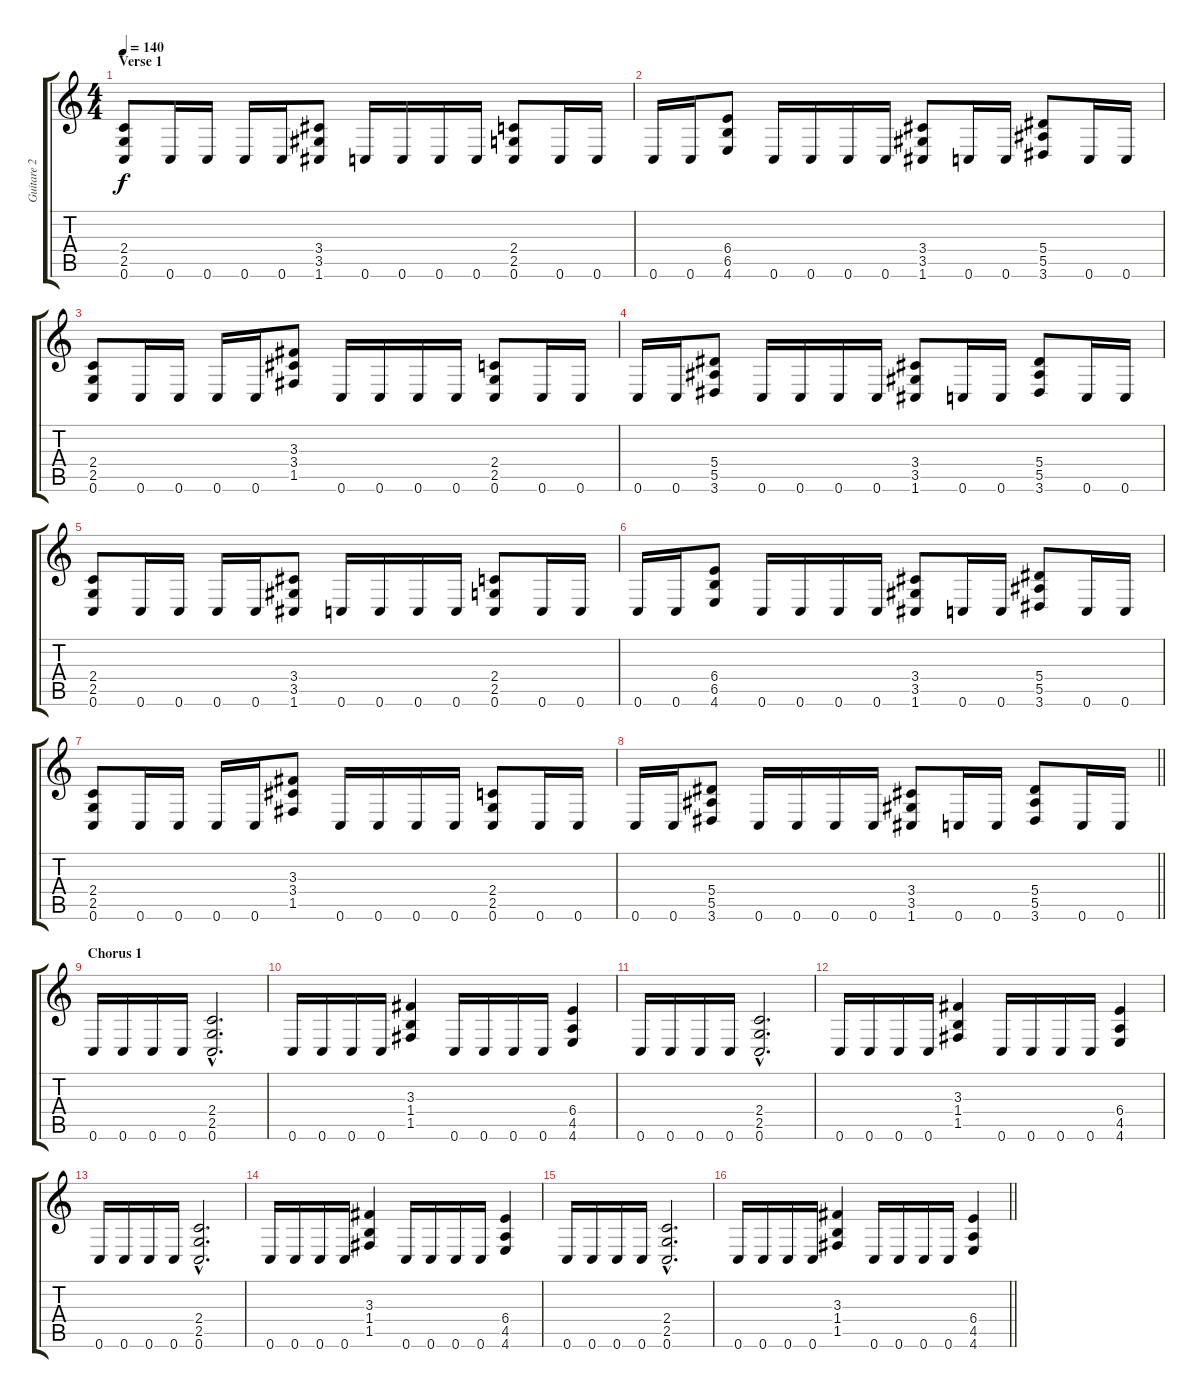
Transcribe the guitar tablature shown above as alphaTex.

\track ("Guitare 2" "Guitare 2") {instrument overdrivenguitar}
\staff {score tabs}
\tuning (C4 G3 Eb3 Bb2 F2 C2) {hide}
\ts (4 4)
\section ("" "Verse 1")
\tempo 140
\clef g2
\ks c
(2.4 2.5 0.6).8{dy f} 0.6.16 0.6.16 0.6.16 0.6.16 (3.4 3.5 1.6).8 0.6.16 0.6.16 0.6.16 0.6.16 (2.4 2.5 0.6).8 0.6.16 0.6.16 |
0.6.16 0.6.16 (6.4 6.5 4.6).8 0.6.16 0.6.16 0.6.16 0.6.16 (3.4 3.5 1.6).8 0.6.16 0.6.16 (5.4 5.5 3.6).8 0.6.16 0.6.16 |
(2.4 2.5 0.6).8 0.6.16 0.6.16 0.6.16 0.6.16 (3.3 3.4 1.5).8 0.6.16 0.6.16 0.6.16 0.6.16 (2.4 2.5 0.6).8 0.6.16 0.6.16 |
0.6.16 0.6.16 (5.4 5.5 3.6).8 0.6.16 0.6.16 0.6.16 0.6.16 (3.4 3.5 1.6).8 0.6.16 0.6.16 (5.4 5.5 3.6).8 0.6.16 0.6.16 |
(2.4 2.5 0.6).8 0.6.16 0.6.16 0.6.16 0.6.16 (3.4 3.5 1.6).8 0.6.16 0.6.16 0.6.16 0.6.16 (2.4 2.5 0.6).8 0.6.16 0.6.16 |
0.6.16 0.6.16 (6.4 6.5 4.6).8 0.6.16 0.6.16 0.6.16 0.6.16 (3.4 3.5 1.6).8 0.6.16 0.6.16 (5.4 5.5 3.6).8 0.6.16 0.6.16 |
(2.4 2.5 0.6).8 0.6.16 0.6.16 0.6.16 0.6.16 (3.3 3.4 1.5).8 0.6.16 0.6.16 0.6.16 0.6.16 (2.4 2.5 0.6).8 0.6.16 0.6.16 |
\barLineRight lightlight
0.6.16 0.6.16 (5.4 5.5 3.6).8 0.6.16 0.6.16 0.6.16 0.6.16 (3.4 3.5 1.6).8 0.6.16 0.6.16 (5.4 5.5 3.6).8 0.6.16 0.6.16 |
\section ("" "Chorus 1")
0.6.16 0.6.16 0.6.16 0.6.16 (2.4{hac} 2.5{hac} 0.6{hac}).2{d} |
0.6.16 0.6.16 0.6.16 0.6.16 (3.3 1.4 1.5).4 0.6.16 0.6.16 0.6.16 0.6.16 (6.4 4.5 4.6).4 |
0.6.16 0.6.16 0.6.16 0.6.16 (2.4{hac} 2.5{hac} 0.6{hac}).2{d} |
0.6.16 0.6.16 0.6.16 0.6.16 (3.3 1.4 1.5).4 0.6.16 0.6.16 0.6.16 0.6.16 (6.4 4.5 4.6).4 |
0.6.16 0.6.16 0.6.16 0.6.16 (2.4{hac} 2.5{hac} 0.6{hac}).2{d} |
0.6.16 0.6.16 0.6.16 0.6.16 (3.3 1.4 1.5).4 0.6.16 0.6.16 0.6.16 0.6.16 (6.4 4.5 4.6).4 |
0.6.16 0.6.16 0.6.16 0.6.16 (2.4{hac} 2.5{hac} 0.6{hac}).2{d} |
\barLineRight lightlight
0.6.16 0.6.16 0.6.16 0.6.16 (3.3 1.4 1.5).4 0.6.16 0.6.16 0.6.16 0.6.16 (6.4 4.5 4.6).4
